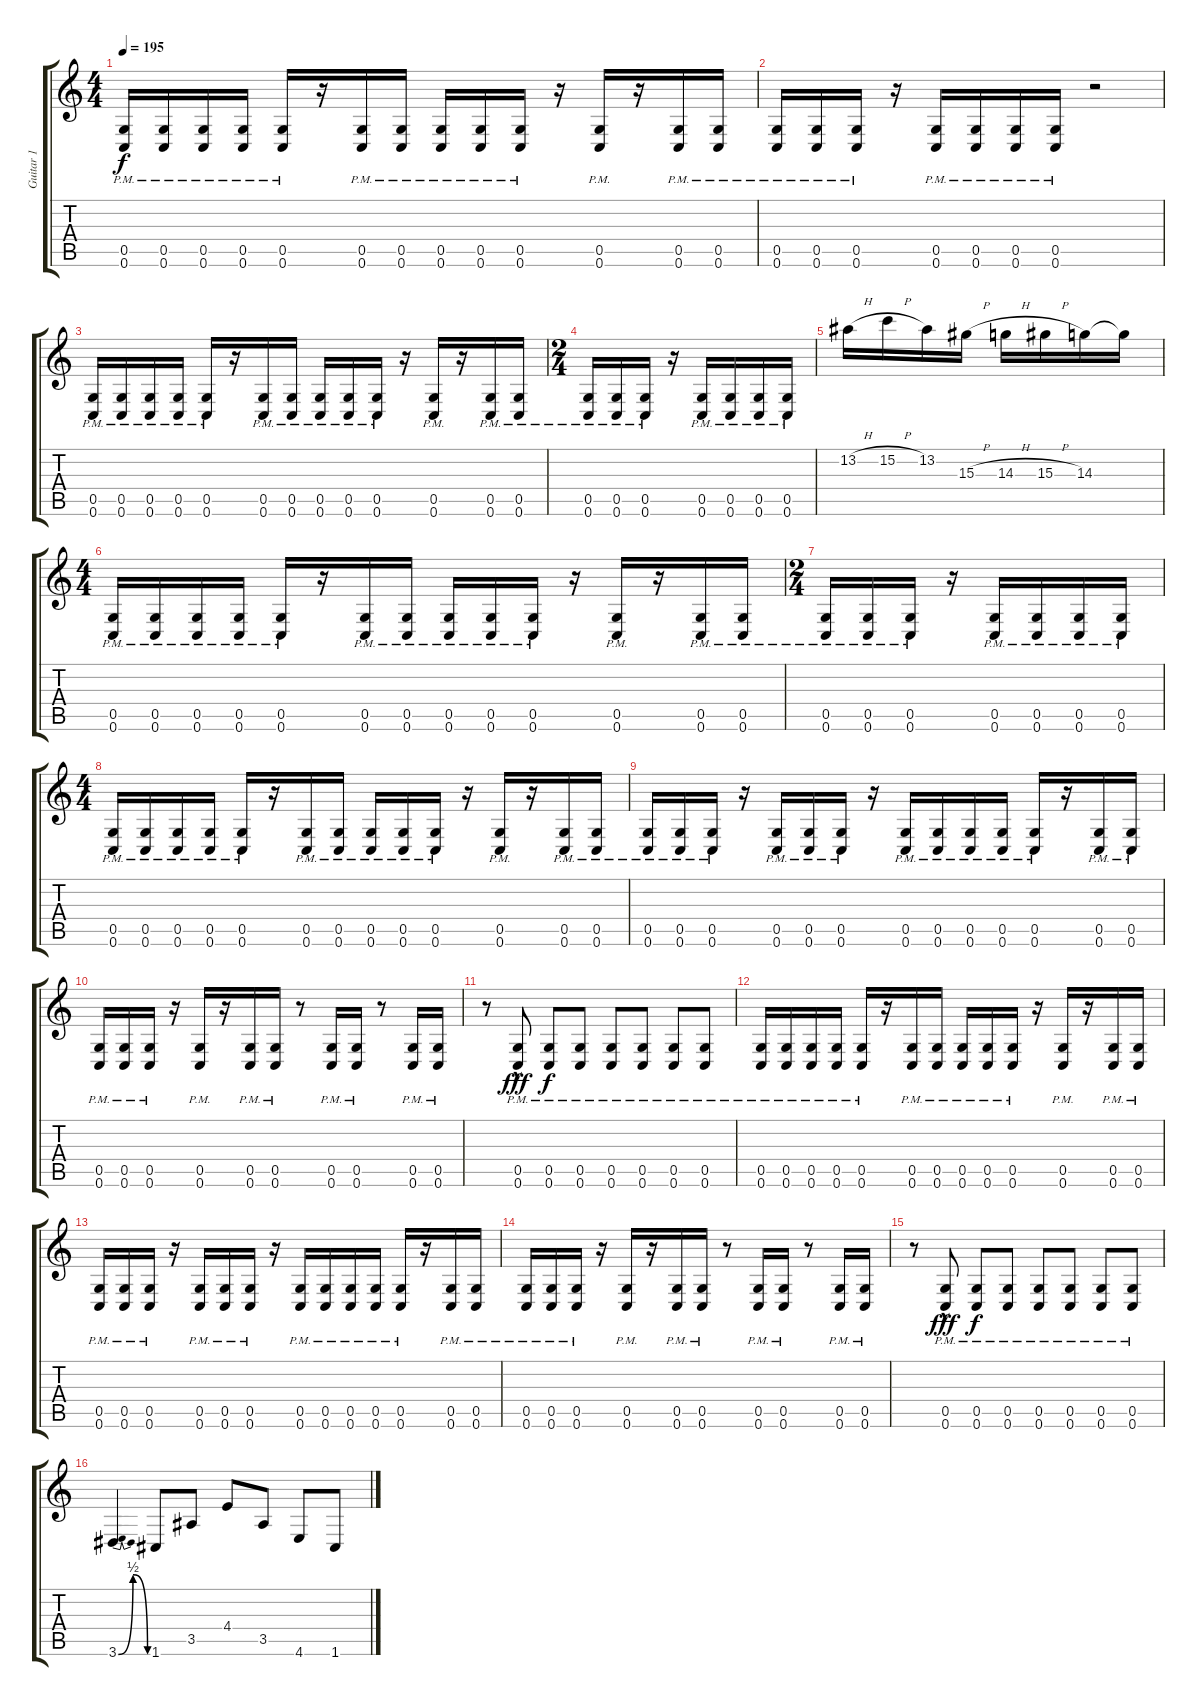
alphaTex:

\track ("Guitar 1" "Guitar 1") {instrument distortionguitar}
\staff {score tabs}
\tuning (D4 A3 F3 C3 G2 C2) {hide}
\ts (4 4)
\tempo 195
\clef g2
\ks c
(0.5{pm} 0.6{pm}).16{dy f} (0.5{pm} 0.6{pm}).16 (0.5{pm} 0.6{pm}).16 (0.5{pm} 0.6{pm}).16 (0.5{pm} 0.6{pm}).16 r.16 (0.5{pm} 0.6{pm}).16 (0.5{pm} 0.6{pm}).16 (0.5{pm} 0.6{pm}).16 (0.5{pm} 0.6{pm}).16 (0.5{pm} 0.6{pm}).16 r.16 (0.5{pm} 0.6{pm}).16 r.16 (0.5{pm} 0.6{pm}).16 (0.5{pm} 0.6{pm}).16 |
(0.5{pm} 0.6{pm}).16 (0.5{pm} 0.6{pm}).16 (0.5{pm} 0.6{pm}).16 r.16 (0.5{pm} 0.6{pm}).16 (0.5{pm} 0.6{pm}).16 (0.5{pm} 0.6{pm}).16 (0.5{pm} 0.6{pm}).16 r.2 |
(0.5{pm} 0.6{pm}).16 (0.5{pm} 0.6{pm}).16 (0.5{pm} 0.6{pm}).16 (0.5{pm} 0.6{pm}).16 (0.5{pm} 0.6{pm}).16 r.16 (0.5{pm} 0.6{pm}).16 (0.5{pm} 0.6{pm}).16 (0.5{pm} 0.6{pm}).16 (0.5{pm} 0.6{pm}).16 (0.5{pm} 0.6{pm}).16 r.16 (0.5{pm} 0.6{pm}).16 r.16 (0.5{pm} 0.6{pm}).16 (0.5{pm} 0.6{pm}).16 |
\ts (2 4)
(0.5{pm} 0.6{pm}).16 (0.5{pm} 0.6{pm}).16 (0.5{pm} 0.6{pm}).16 r.16 (0.5{pm} 0.6{pm}).16 (0.5{pm} 0.6{pm}).16 (0.5{pm} 0.6{pm}).16 (0.5{pm} 0.6{pm}).16 |
13.2{h}.16 15.2{h}.16 13.2.16 15.3{h}.16 14.3{h}.16 15.3{h}.16 14.3.16 14.3{t}.16 |
\ts (4 4)
(0.5{pm} 0.6{pm}).16 (0.5{pm} 0.6{pm}).16 (0.5{pm} 0.6{pm}).16 (0.5{pm} 0.6{pm}).16 (0.5{pm} 0.6{pm}).16 r.16 (0.5{pm} 0.6{pm}).16 (0.5{pm} 0.6{pm}).16 (0.5{pm} 0.6{pm}).16 (0.5{pm} 0.6{pm}).16 (0.5{pm} 0.6{pm}).16 r.16 (0.5{pm} 0.6{pm}).16 r.16 (0.5{pm} 0.6{pm}).16 (0.5{pm} 0.6{pm}).16 |
\ts (2 4)
(0.5{pm} 0.6{pm}).16 (0.5{pm} 0.6{pm}).16 (0.5{pm} 0.6{pm}).16 r.16 (0.5{pm} 0.6{pm}).16 (0.5{pm} 0.6{pm}).16 (0.5{pm} 0.6{pm}).16 (0.5{pm} 0.6{pm}).16 |
\ts (4 4)
(0.5{pm} 0.6{pm}).16 (0.5{pm} 0.6{pm}).16 (0.5{pm} 0.6{pm}).16 (0.5{pm} 0.6{pm}).16 (0.5{pm} 0.6{pm}).16 r.16 (0.5{pm} 0.6{pm}).16 (0.5{pm} 0.6{pm}).16 (0.5{pm} 0.6{pm}).16 (0.5{pm} 0.6{pm}).16 (0.5{pm} 0.6{pm}).16 r.16 (0.5{pm} 0.6{pm}).16 r.16 (0.5{pm} 0.6{pm}).16 (0.5{pm} 0.6{pm}).16 |
(0.5{pm} 0.6{pm}).16 (0.5{pm} 0.6{pm}).16 (0.5{pm} 0.6{pm}).16 r.16 (0.5{pm} 0.6{pm}).16 (0.5{pm} 0.6{pm}).16 (0.5{pm} 0.6{pm}).16 r.16 (0.5{pm} 0.6{pm}).16 (0.5{pm} 0.6{pm}).16 (0.5{pm} 0.6{pm}).16 (0.5{pm} 0.6{pm}).16 (0.5{pm} 0.6{pm}).16 r.16 (0.5{pm} 0.6{pm}).16 (0.5{pm} 0.6{pm}).16 |
(0.5{pm} 0.6{pm}).16 (0.5{pm} 0.6{pm}).16 (0.5{pm} 0.6{pm}).16 r.16 (0.5{pm} 0.6{pm}).16 r.16 (0.5{pm} 0.6{pm}).16 (0.5{pm} 0.6{pm}).16 r.8 (0.5{pm} 0.6{pm}).16 (0.5{pm} 0.6{pm}).16 r.8 (0.5{pm} 0.6{pm}).16 (0.5{pm} 0.6{pm}).16 |
r.8 (0.5{hac pm} 0.6{hac pm}).8{dy fff} (0.5{pm} 0.6{pm}).8{dy f} (0.5{pm} 0.6{pm}).8 (0.5{pm} 0.6{pm}).8 (0.5{pm} 0.6{pm}).8 (0.5{pm} 0.6{pm}).8 (0.5{pm} 0.6{pm}).8 |
(0.5{pm} 0.6{pm}).16 (0.5{pm} 0.6{pm}).16 (0.5{pm} 0.6{pm}).16 (0.5{pm} 0.6{pm}).16 (0.5{pm} 0.6{pm}).16 r.16 (0.5{pm} 0.6{pm}).16 (0.5{pm} 0.6{pm}).16 (0.5{pm} 0.6{pm}).16 (0.5{pm} 0.6{pm}).16 (0.5{pm} 0.6{pm}).16 r.16 (0.5{pm} 0.6{pm}).16 r.16 (0.5{pm} 0.6{pm}).16 (0.5{pm} 0.6{pm}).16 |
(0.5{pm} 0.6{pm}).16 (0.5{pm} 0.6{pm}).16 (0.5{pm} 0.6{pm}).16 r.16 (0.5{pm} 0.6{pm}).16 (0.5{pm} 0.6{pm}).16 (0.5{pm} 0.6{pm}).16 r.16 (0.5{pm} 0.6{pm}).16 (0.5{pm} 0.6{pm}).16 (0.5{pm} 0.6{pm}).16 (0.5{pm} 0.6{pm}).16 (0.5{pm} 0.6{pm}).16 r.16 (0.5{pm} 0.6{pm}).16 (0.5{pm} 0.6{pm}).16 |
(0.5{pm} 0.6{pm}).16 (0.5{pm} 0.6{pm}).16 (0.5{pm} 0.6{pm}).16 r.16 (0.5{pm} 0.6{pm}).16 r.16 (0.5{pm} 0.6{pm}).16 (0.5{pm} 0.6{pm}).16 r.8 (0.5{pm} 0.6{pm}).16 (0.5{pm} 0.6{pm}).16 r.8 (0.5{pm} 0.6{pm}).16 (0.5{pm} 0.6{pm}).16 |
r.8 (0.5{hac pm} 0.6{hac pm}).8{dy fff} (0.5{pm} 0.6{pm}).8{dy f} (0.5{pm} 0.6{pm}).8 (0.5{pm} 0.6{pm}).8 (0.5{pm} 0.6{pm}).8 (0.5{pm} 0.6{pm}).8 (0.5{pm} 0.6{pm}).8 |
3.6{be (bendrelease 0 0 15 2 30 2 60 0)}.4 1.6.8 3.5.8 4.4.8 3.5.8 4.6.8 1.6.8
